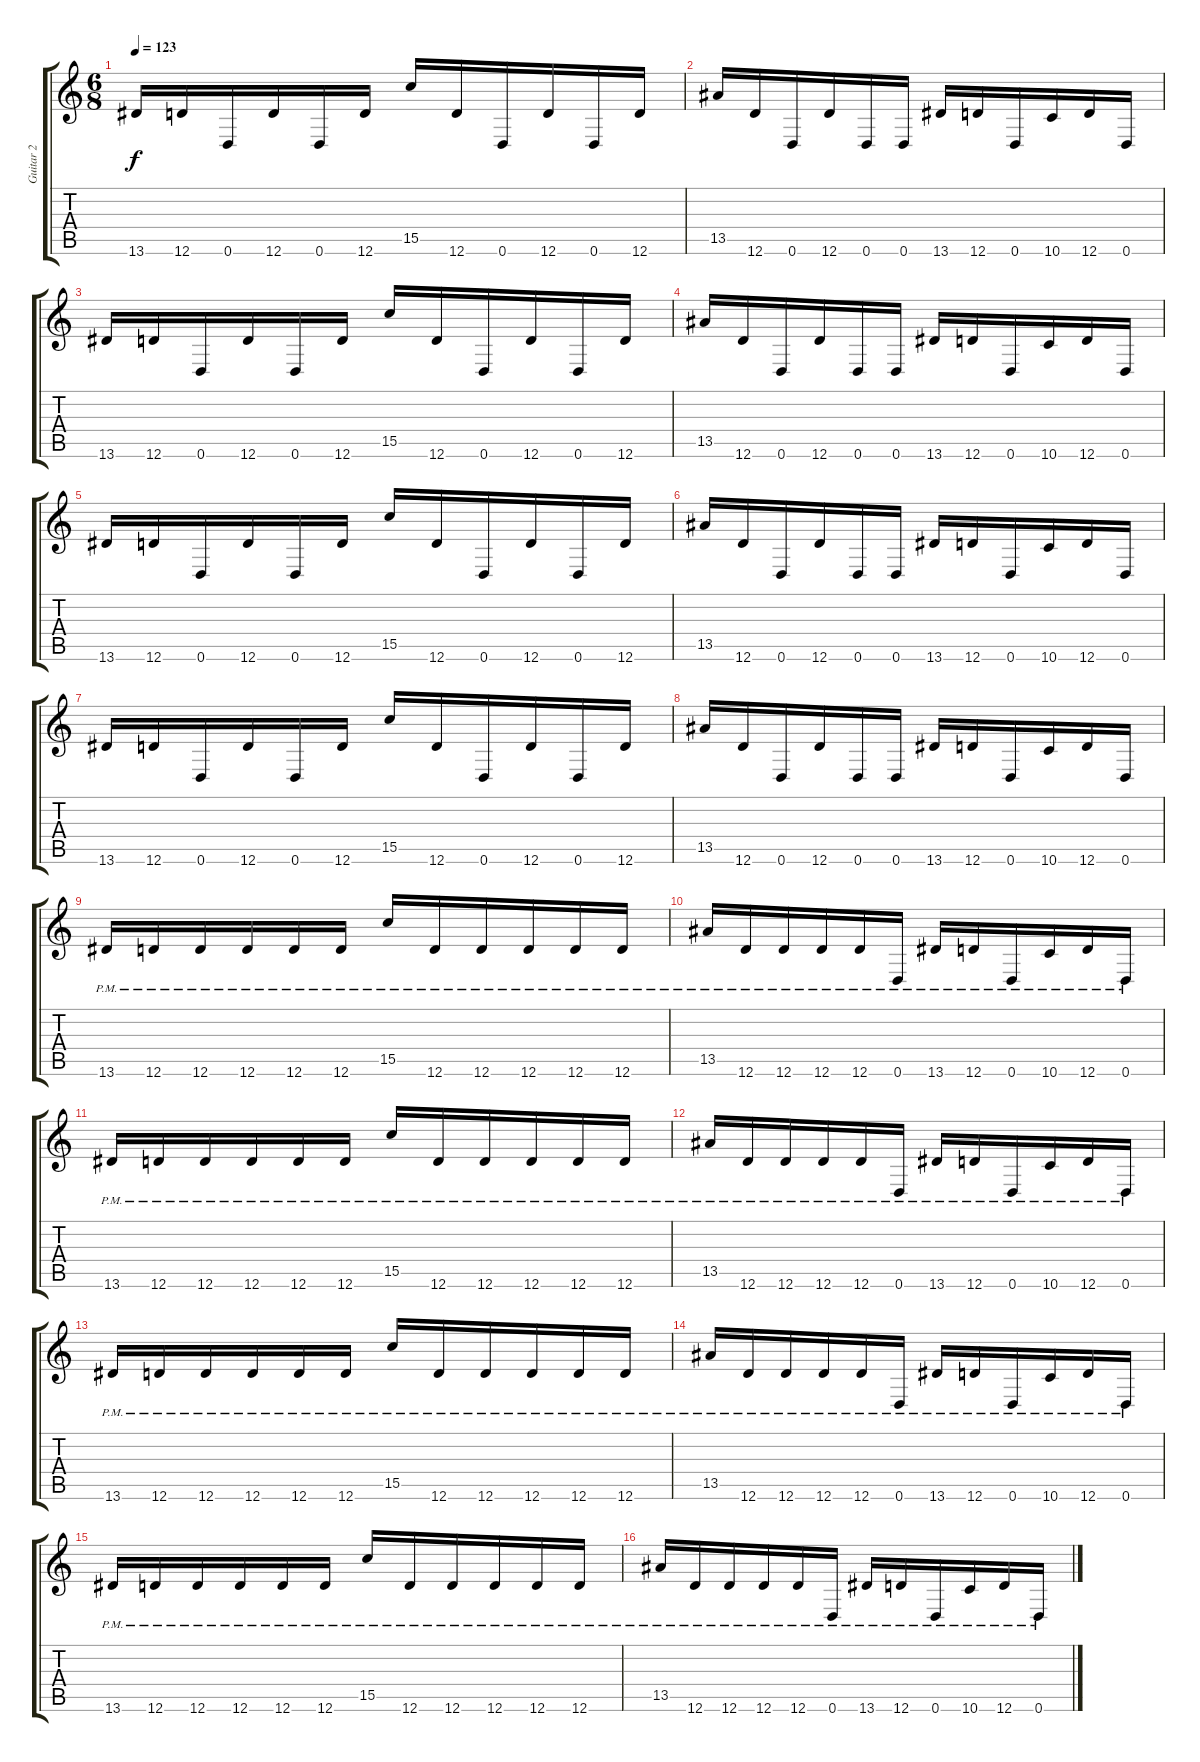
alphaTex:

\track ("Guitar 2" "Guitar 2") {instrument distortionguitar}
\staff {score tabs}
\tuning (E4 B3 G3 D3 A2 D2) {hide}
\ts (6 8)
\tempo 123
\clef g2
\ks c
13.6.16{dy f} 12.6.16 0.6.16 12.6.16 0.6.16 12.6.16 15.5.16 12.6.16 0.6.16 12.6.16 0.6.16 12.6.16 |
13.5.16 12.6.16 0.6.16 12.6.16 0.6.16 0.6.16 13.6.16 12.6.16 0.6.16 10.6.16 12.6.16 0.6.16 |
13.6.16 12.6.16 0.6.16 12.6.16 0.6.16 12.6.16 15.5.16 12.6.16 0.6.16 12.6.16 0.6.16 12.6.16 |
13.5.16 12.6.16 0.6.16 12.6.16 0.6.16 0.6.16 13.6.16 12.6.16 0.6.16 10.6.16 12.6.16 0.6.16 |
13.6.16 12.6.16 0.6.16 12.6.16 0.6.16 12.6.16 15.5.16 12.6.16 0.6.16 12.6.16 0.6.16 12.6.16 |
13.5.16 12.6.16 0.6.16 12.6.16 0.6.16 0.6.16 13.6.16 12.6.16 0.6.16 10.6.16 12.6.16 0.6.16 |
13.6.16 12.6.16 0.6.16 12.6.16 0.6.16 12.6.16 15.5.16 12.6.16 0.6.16 12.6.16 0.6.16 12.6.16 |
13.5.16 12.6.16 0.6.16 12.6.16 0.6.16 0.6.16 13.6.16 12.6.16 0.6.16 10.6.16 12.6.16 0.6.16 |
13.6{pm}.16 12.6{pm}.16 12.6{pm}.16 12.6{pm}.16 12.6{pm}.16 12.6{pm}.16 15.5{pm}.16 12.6{pm}.16 12.6{pm}.16 12.6{pm}.16 12.6{pm}.16 12.6{pm}.16 |
13.5{pm}.16 12.6{pm}.16 12.6{pm}.16 12.6{pm}.16 12.6{pm}.16 0.6{pm}.16 13.6{pm}.16 12.6{pm}.16 0.6{pm}.16 10.6{pm}.16 12.6{pm}.16 0.6{pm}.16 |
13.6{pm}.16 12.6{pm}.16 12.6{pm}.16 12.6{pm}.16 12.6{pm}.16 12.6{pm}.16 15.5{pm}.16 12.6{pm}.16 12.6{pm}.16 12.6{pm}.16 12.6{pm}.16 12.6{pm}.16 |
13.5{pm}.16 12.6{pm}.16 12.6{pm}.16 12.6{pm}.16 12.6{pm}.16 0.6{pm}.16 13.6{pm}.16 12.6{pm}.16 0.6{pm}.16 10.6{pm}.16 12.6{pm}.16 0.6{pm}.16 |
13.6{pm}.16 12.6{pm}.16 12.6{pm}.16 12.6{pm}.16 12.6{pm}.16 12.6{pm}.16 15.5{pm}.16 12.6{pm}.16 12.6{pm}.16 12.6{pm}.16 12.6{pm}.16 12.6{pm}.16 |
13.5{pm}.16 12.6{pm}.16 12.6{pm}.16 12.6{pm}.16 12.6{pm}.16 0.6{pm}.16 13.6{pm}.16 12.6{pm}.16 0.6{pm}.16 10.6{pm}.16 12.6{pm}.16 0.6{pm}.16 |
13.6{pm}.16 12.6{pm}.16 12.6{pm}.16 12.6{pm}.16 12.6{pm}.16 12.6{pm}.16 15.5{pm}.16 12.6{pm}.16 12.6{pm}.16 12.6{pm}.16 12.6{pm}.16 12.6{pm}.16 |
13.5{pm}.16 12.6{pm}.16 12.6{pm}.16 12.6{pm}.16 12.6{pm}.16 0.6{pm}.16 13.6{pm}.16 12.6{pm}.16 0.6{pm}.16 10.6{pm}.16 12.6{pm}.16 0.6{pm}.16
